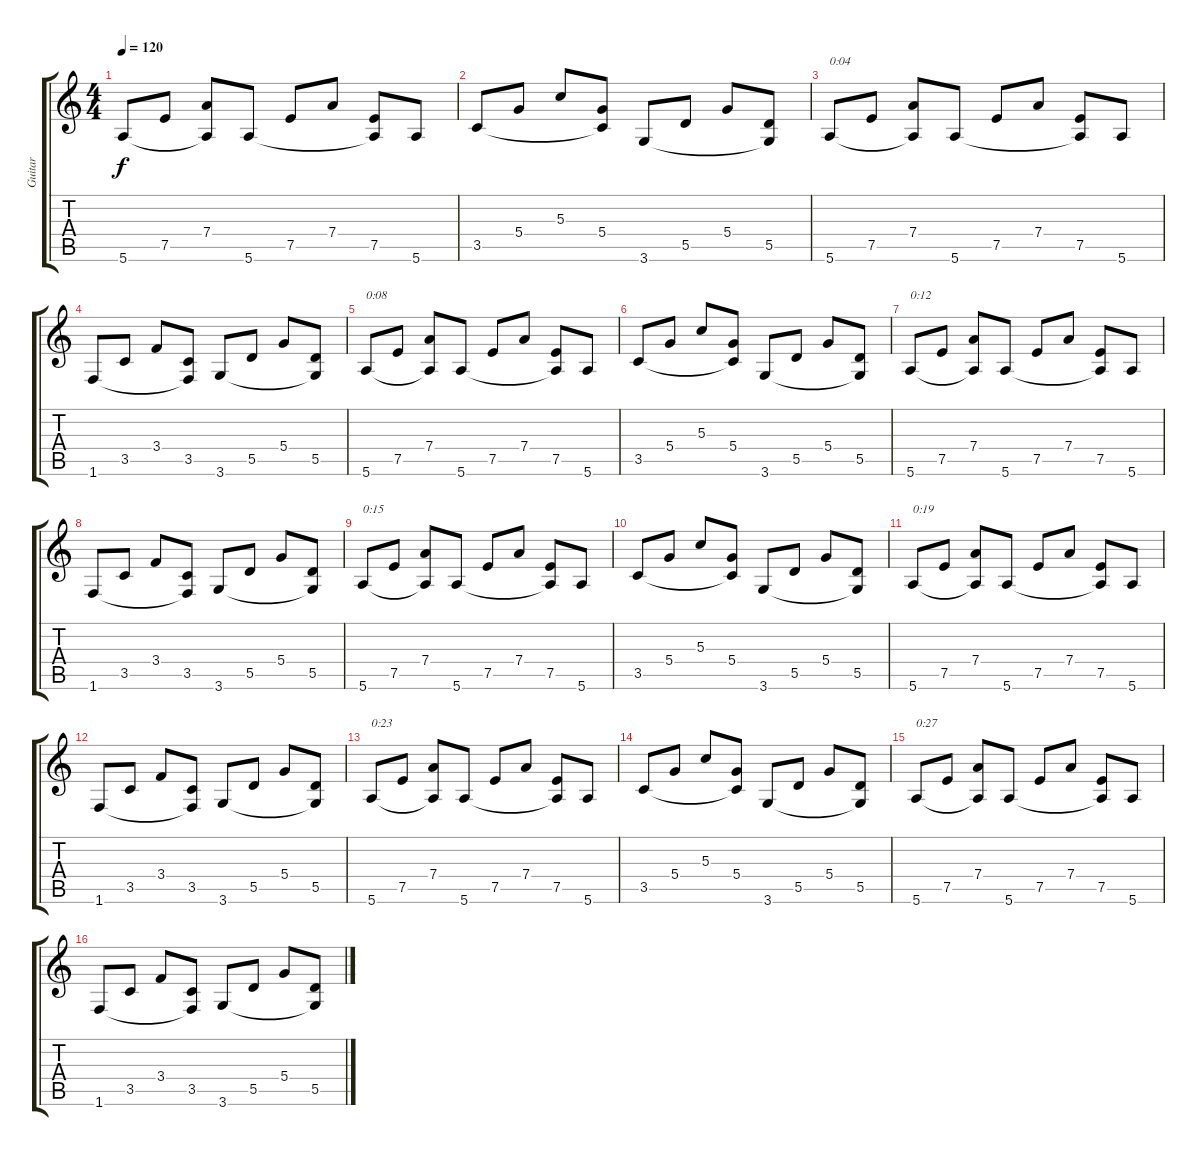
\track ("Guitar" "Guitar") {instrument overdrivenguitar}
\staff {score tabs}
\tuning (E4 B3 G3 D3 A2 E2) {hide}
\ts (4 4)
\tempo 120
\clef g2
\ks c
5.6.8{dy f instrument overdrivenguitar} 7.5.8 (7.4 5.6{t}).8 5.6.8 7.5.8 7.4.8 (7.5 5.6{t}).8 5.6.8 |
3.5.8 5.4.8 5.3.8 (5.4 3.5{t}).8 3.6.8 5.5.8 5.4.8 (5.5 3.6{t}).8 |
5.6.8{txt "0:04"} 7.5.8 (7.4 5.6{t}).8 5.6.8 7.5.8 7.4.8 (7.5 5.6{t}).8 5.6.8 |
1.6.8 3.5.8 3.4.8 (3.5 1.6{t}).8 3.6.8 5.5.8 5.4.8 (5.5 3.6{t}).8 |
5.6.8{txt "0:08"} 7.5.8 (7.4 5.6{t}).8 5.6.8 7.5.8 7.4.8 (7.5 5.6{t}).8 5.6.8 |
3.5.8 5.4.8 5.3.8 (5.4 3.5{t}).8 3.6.8 5.5.8 5.4.8 (5.5 3.6{t}).8 |
5.6.8{txt "0:12"} 7.5.8 (7.4 5.6{t}).8 5.6.8 7.5.8 7.4.8 (7.5 5.6{t}).8 5.6.8 |
1.6.8 3.5.8 3.4.8 (3.5 1.6{t}).8 3.6.8 5.5.8 5.4.8 (5.5 3.6{t}).8 |
5.6.8{txt "0:15"} 7.5.8 (7.4 5.6{t}).8 5.6.8 7.5.8 7.4.8 (7.5 5.6{t}).8 5.6.8 |
3.5.8 5.4.8 5.3.8 (5.4 3.5{t}).8 3.6.8 5.5.8 5.4.8 (5.5 3.6{t}).8 |
5.6.8{txt "0:19"} 7.5.8 (7.4 5.6{t}).8 5.6.8 7.5.8 7.4.8 (7.5 5.6{t}).8 5.6.8 |
1.6.8 3.5.8 3.4.8 (3.5 1.6{t}).8 3.6.8 5.5.8 5.4.8 (5.5 3.6{t}).8 |
5.6.8{txt "0:23"} 7.5.8 (7.4 5.6{t}).8 5.6.8 7.5.8 7.4.8 (7.5 5.6{t}).8 5.6.8 |
3.5.8 5.4.8 5.3.8 (5.4 3.5{t}).8 3.6.8 5.5.8 5.4.8 (5.5 3.6{t}).8 |
5.6.8{txt "0:27"} 7.5.8 (7.4 5.6{t}).8 5.6.8 7.5.8 7.4.8 (7.5 5.6{t}).8 5.6.8 |
1.6.8 3.5.8 3.4.8 (3.5 1.6{t}).8 3.6.8 5.5.8 5.4.8 (5.5 3.6{t}).8
